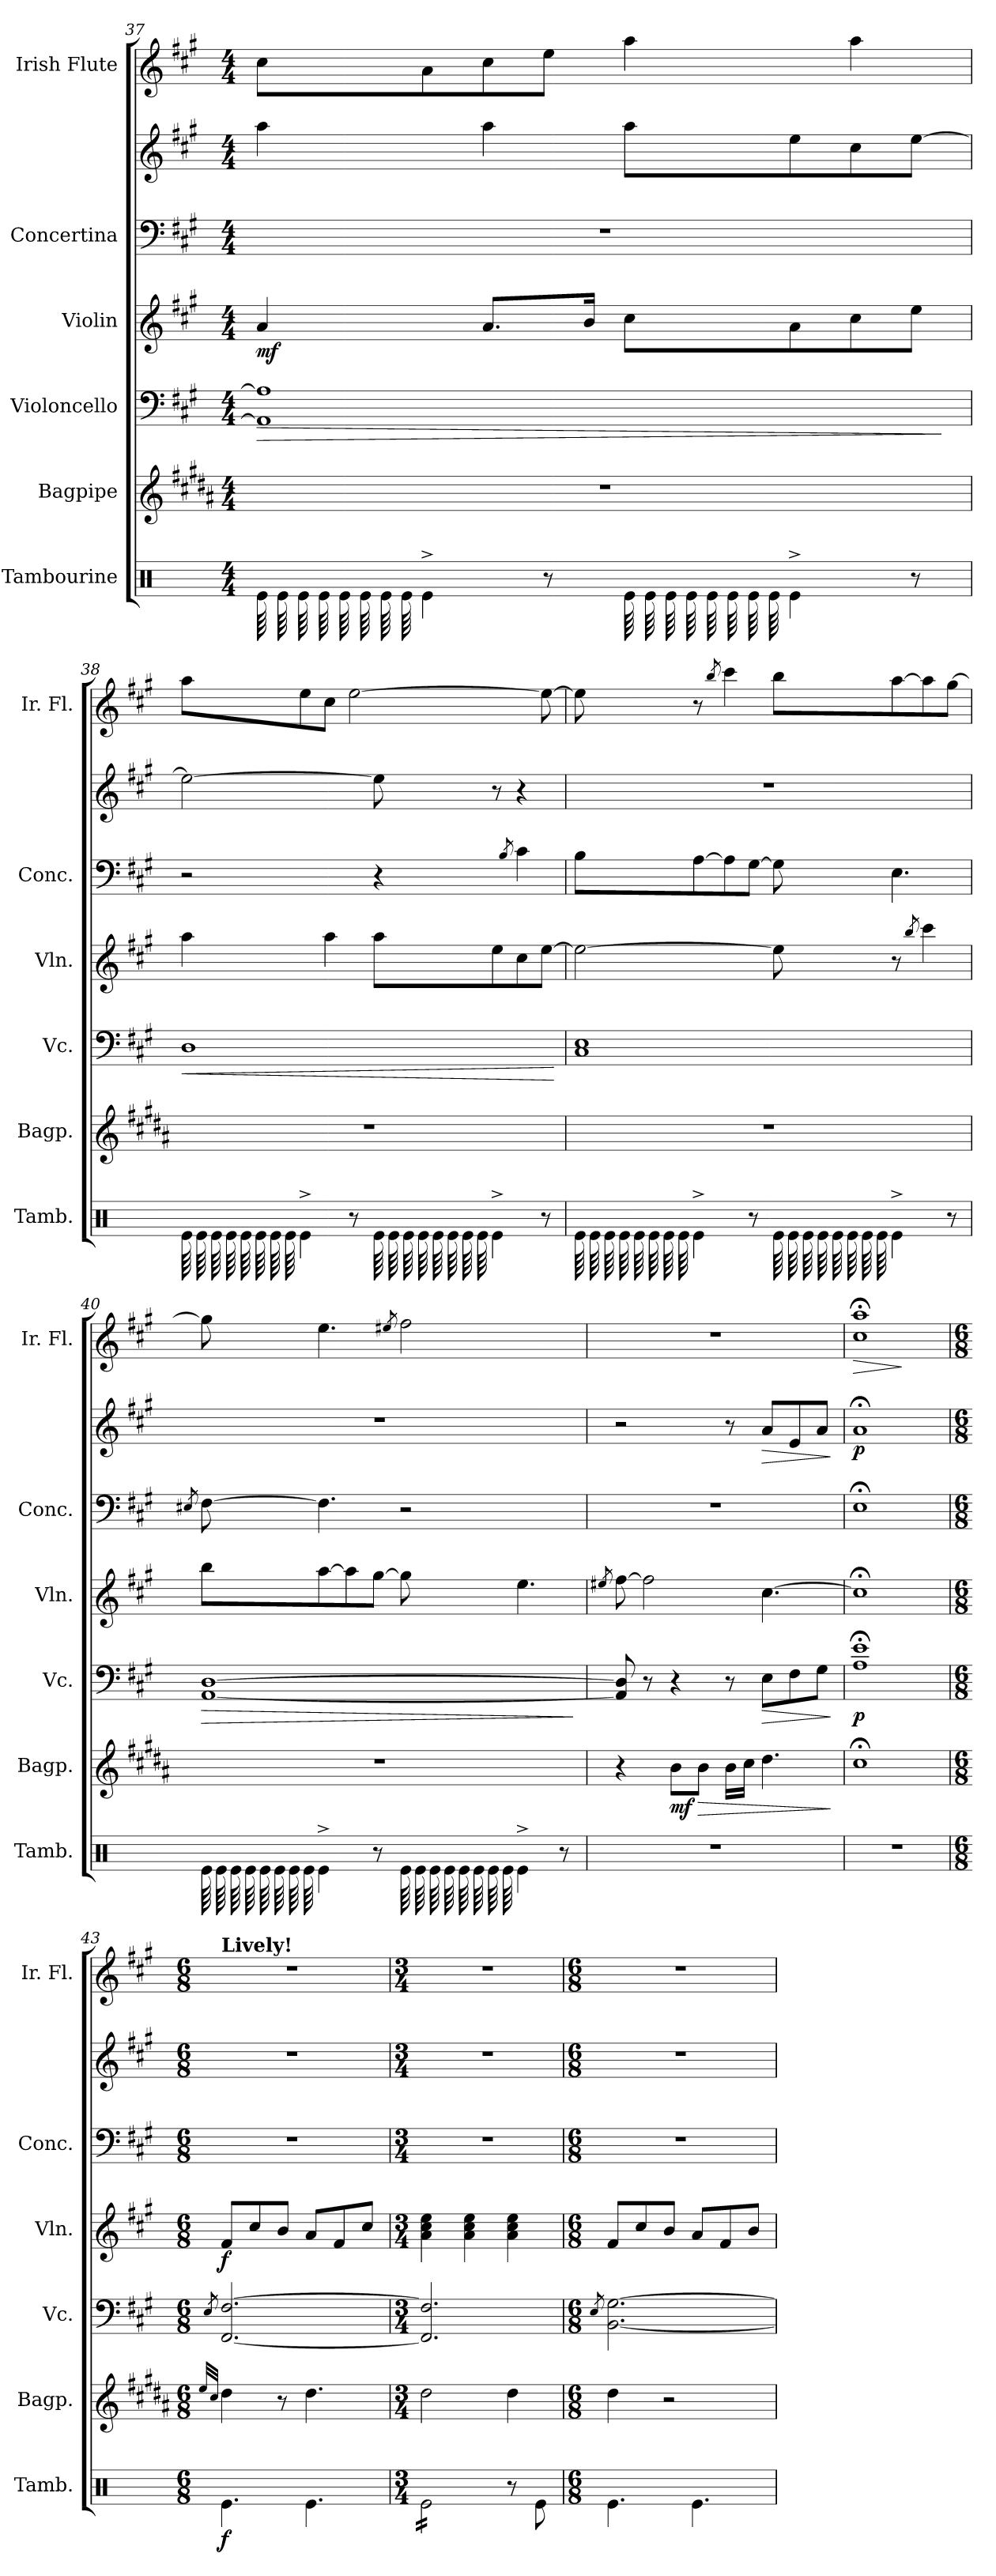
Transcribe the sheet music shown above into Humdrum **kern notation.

**kern	**dynam	**kern	**dynam	**kern	**dynam	**kern	**dynam	**kern	**kern	**dynam	**kern	**dynam
*part6	*part6	*part5	*part5	*part4	*part4	*part3	*part3	*part2	*part2	*part2	*part1	*part1
*staff7	*staff7	*staff6	*staff6	*staff5	*staff5	*staff4	*staff4	*staff3	*staff2	*staff2/3	*staff1	*staff1
*I"Tambourine	*	*I"Bagpipe	*	*I"Violoncello	*	*I"Violin	*	*I"Concertina	*	*	*I"Irish Flute	*
*I'Tamb.	*	*I'Bagp.	*	*I'Vc.	*	*I'Vln.	*	*I'Conc.	*	*	*I'Ir. Fl.	*
*clefX	*	*clefG2	*	*clefF4	*	*clefG2	*	*clefF4	*clefG2	*	*clefG2	*
*	*	*ITrd1c2	*	*	*	*	*	*	*	*	*	*
*k[]	*	*k[f#c#g#]	*	*k[f#c#g#]	*	*k[f#c#g#]	*	*k[f#c#g#]	*k[f#c#g#]	*	*k[f#c#g#]	*
*M4/4	*	*M4/4	*	*M4/4	*	*M4/4	*	*M4/4	*M4/4	*	*M4/4	*
=37	=37	=37	=37	=37	=37	=37	=37	=37	=37	=37	=37	=37
!	!	!	!	!	!LO:HP:b	!	!LO:DY:b	!	!	!	!	!
*tremolo	*	*	*	*	*	*	*	*	*	*	*	*
64Re\	.	1r	.	1AA] 1A]	>	4a/	mf	1r	4aa\	.	8cc#\L	.
64Re\	.	.	.	.	.	.	.	.	.	.	.	.
64Re\	.	.	.	.	.	.	.	.	.	.	.	.
64Re\	.	.	.	.	.	.	.	.	.	.	.	.
64Re\	.	.	.	.	.	.	.	.	.	.	.	.
64Re\	.	.	.	.	.	.	.	.	.	.	.	.
64Re\	.	.	.	.	.	.	.	.	.	.	.	.
64Re\	.	.	.	.	.	.	.	.	.	.	.	.
*Xtremolo	*	*	*	*	*	*	*	*	*	*	*	*
4Re^\	.	.	.	.	.	.	.	.	.	.	8a\	.
.	.	.	.	.	.	8.a/L	.	.	4aa\	.	8cc#\	.
8r	.	.	.	.	.	.	.	.	.	.	8ee\J	.
.	.	.	.	.	.	16b/Jk	.	.	.	.	.	.
*tremolo	*	*	*	*	*	*	*	*	*	*	*	*
64Re\	.	.	.	.	.	8cc#\L	.	.	8aa\L	.	4aa\	.
64Re\	.	.	.	.	.	.	.	.	.	.	.	.
64Re\	.	.	.	.	.	.	.	.	.	.	.	.
64Re\	.	.	.	.	.	.	.	.	.	.	.	.
64Re\	.	.	.	.	.	.	.	.	.	.	.	.
64Re\	.	.	.	.	.	.	.	.	.	.	.	.
64Re\	.	.	.	.	.	.	.	.	.	.	.	.
64Re\	.	.	.	.	.	.	.	.	.	.	.	.
*Xtremolo	*	*	*	*	*	*	*	*	*	*	*	*
4Re^\	.	.	.	.	.	8a\	.	.	8ee\	.	.	.
.	.	.	.	.	.	8cc#\	.	.	8cc#\	.	4aa\	.
8r	.	.	.	.	.	8ee\J	.	.	[8ee\J	.	.	.
.	.	.	.	.	]	.	.	.	.	.	.	.
=38	=38	=38	=38	=38	=38	=38	=38	=38	=38	=38	=38	=38
!	!	!	!	!	!LO:HP:b	!	!	!	!	!	!	!
*tremolo	*	*	*	*	*	*	*	*	*	*	*	*
64Re\	.	1r	.	1D	<	4aa\	.	2r	2ee\_	.	8aa\L	.
64Re\	.	.	.	.	.	.	.	.	.	.	.	.
64Re\	.	.	.	.	.	.	.	.	.	.	.	.
64Re\	.	.	.	.	.	.	.	.	.	.	.	.
64Re\	.	.	.	.	.	.	.	.	.	.	.	.
64Re\	.	.	.	.	.	.	.	.	.	.	.	.
64Re\	.	.	.	.	.	.	.	.	.	.	.	.
64Re\	.	.	.	.	.	.	.	.	.	.	.	.
*Xtremolo	*	*	*	*	*	*	*	*	*	*	*	*
4Re^\	.	.	.	.	.	.	.	.	.	.	8ee\	.
.	.	.	.	.	.	4aa\	.	.	.	.	8cc#\J	.
8r	.	.	.	.	.	.	.	.	.	.	[2ee\	.
*tremolo	*	*	*	*	*	*	*	*	*	*	*	*
64Re\	.	.	.	.	.	8aa\L	.	4r	8ee\]	.	.	.
64Re\	.	.	.	.	.	.	.	.	.	.	.	.
64Re\	.	.	.	.	.	.	.	.	.	.	.	.
64Re\	.	.	.	.	.	.	.	.	.	.	.	.
64Re\	.	.	.	.	.	.	.	.	.	.	.	.
64Re\	.	.	.	.	.	.	.	.	.	.	.	.
64Re\	.	.	.	.	.	.	.	.	.	.	.	.
64Re\	.	.	.	.	.	.	.	.	.	.	.	.
*Xtremolo	*	*	*	*	*	*	*	*	*	*	*	*
4Re^\	.	.	.	.	.	8ee\	.	.	8r	.	.	.
.	.	.	.	.	.	.	.	8qB/	.	.	.	.
.	.	.	.	.	.	8cc#\	.	4c#\	4r	.	.	.
8r	.	.	.	.	.	[8ee\J	.	.	.	.	8ee\_	.
.	.	.	.	.	[	.	.	.	.	.	.	.
=39	=39	=39	=39	=39	=39	=39	=39	=39	=39	=39	=39	=39
*tremolo	*	*	*	*	*	*	*	*	*	*	*	*
64Re\	.	1r	.	1C# 1E	.	2ee\_	.	8B\L	1r	.	8ee\]	.
64Re\	.	.	.	.	.	.	.	.	.	.	.	.
64Re\	.	.	.	.	.	.	.	.	.	.	.	.
64Re\	.	.	.	.	.	.	.	.	.	.	.	.
64Re\	.	.	.	.	.	.	.	.	.	.	.	.
64Re\	.	.	.	.	.	.	.	.	.	.	.	.
64Re\	.	.	.	.	.	.	.	.	.	.	.	.
64Re\	.	.	.	.	.	.	.	.	.	.	.	.
*Xtremolo	*	*	*	*	*	*	*	*	*	*	*	*
4Re^\	.	.	.	.	.	.	.	[8A\	.	.	8r	.
.	.	.	.	.	.	.	.	.	.	.	8qbb/	.
.	.	.	.	.	.	.	.	8A\]	.	.	4ccc#\	.
8r	.	.	.	.	.	.	.	[8G#\J	.	.	.	.
*tremolo	*	*	*	*	*	*	*	*	*	*	*	*
64Re\	.	.	.	.	.	8ee\]	.	8G#\]	.	.	8bb\L	.
64Re\	.	.	.	.	.	.	.	.	.	.	.	.
64Re\	.	.	.	.	.	.	.	.	.	.	.	.
64Re\	.	.	.	.	.	.	.	.	.	.	.	.
64Re\	.	.	.	.	.	.	.	.	.	.	.	.
64Re\	.	.	.	.	.	.	.	.	.	.	.	.
64Re\	.	.	.	.	.	.	.	.	.	.	.	.
64Re\	.	.	.	.	.	.	.	.	.	.	.	.
*Xtremolo	*	*	*	*	*	*	*	*	*	*	*	*
4Re^\	.	.	.	.	.	8r	.	4.E\	.	.	[8aa\	.
.	.	.	.	.	.	8qbb/	.	.	.	.	.	.
.	.	.	.	.	.	4ccc#\	.	.	.	.	8aa\]	.
8r	.	.	.	.	.	.	.	.	.	.	[8gg#\J	.
!!LO:PB:g=z
=40	=40	=40	=40	=40	=40	=40	=40	=40	=40	=40	=40	=40
.	.	.	.	.	.	.	.	8qE#X/	.	.	.	.
!	!	!	!	!	!LO:HP:b	!	!	!	!	!	!	!
*tremolo	*	*	*	*	*	*	*	*	*	*	*	*
64Re\	.	1r	.	[1AA [1D	>	8bb\L	.	[8F#\	1r	.	8gg#\]	.
64Re\	.	.	.	.	.	.	.	.	.	.	.	.
64Re\	.	.	.	.	.	.	.	.	.	.	.	.
64Re\	.	.	.	.	.	.	.	.	.	.	.	.
64Re\	.	.	.	.	.	.	.	.	.	.	.	.
64Re\	.	.	.	.	.	.	.	.	.	.	.	.
64Re\	.	.	.	.	.	.	.	.	.	.	.	.
64Re\	.	.	.	.	.	.	.	.	.	.	.	.
*Xtremolo	*	*	*	*	*	*	*	*	*	*	*	*
4Re^\	.	.	.	.	.	[8aa\	.	4.F#\]	.	.	4.ee\	.
.	.	.	.	.	.	8aa\]	.	.	.	.	.	.
8r	.	.	.	.	.	[8gg#\J	.	.	.	.	.	.
.	.	.	.	.	.	.	.	.	.	.	8qee#X/	.
*tremolo	*	*	*	*	*	*	*	*	*	*	*	*
64Re\	.	.	.	.	.	8gg#\]	.	2r	.	.	2ff#\	.
64Re\	.	.	.	.	.	.	.	.	.	.	.	.
64Re\	.	.	.	.	.	.	.	.	.	.	.	.
64Re\	.	.	.	.	.	.	.	.	.	.	.	.
64Re\	.	.	.	.	.	.	.	.	.	.	.	.
64Re\	.	.	.	.	.	.	.	.	.	.	.	.
64Re\	.	.	.	.	.	.	.	.	.	.	.	.
64Re\	.	.	.	.	.	.	.	.	.	.	.	.
*Xtremolo	*	*	*	*	*	*	*	*	*	*	*	*
4Re^\	.	.	.	.	.	4.ee\	.	.	.	.	.	.
8r	.	.	.	.	.	.	.	.	.	.	.	.
.	.	.	.	.	]	.	.	.	.	.	.	.
=41	=41	=41	=41	=41	=41	=41	=41	=41	=41	=41	=41	=41
.	.	.	.	.	.	8qee#X/	.	.	.	.	.	.
1r	.	4r	.	8AA/] 8D/]	.	[8ff#\	.	1r	2r	.	1r	.
.	.	.	.	8r	.	2ff#\]	.	.	.	.	.	.
!	!	!	!LO:DY:b	!	!	!	!	!	!	!	!	!
.	.	8a\L	mf	4r	.	.	.	.	.	.	.	.
!	!	!	!LO:HP:b	!	!	!	!	!	!	!	!	!
.	.	8a\J	>	.	.	.	.	.	.	.	.	.
.	.	16a\LL	.	8r	.	.	.	.	8r	.	.	.
.	.	16b\JJ	.	.	.	.	.	.	.	.	.	.
!	!	!	!	!	!LO:HP:b	!	!	!	!	!LO:HP:b	!	!
.	.	4.cc#\	.	8E\L	>	[4.cc#\	.	.	8a/L	>	.	.
.	.	.	.	8F#\	.	.	.	.	8e/	.	.	.
.	.	.	.	8G#\J	.	.	.	.	8a/J	.	.	.
.	.	.	]	.	]	.	.	.	.	]	.	.
=42	=42	=42	=42	=42	=42	=42	=42	=42	=42	=42	=42	=42
!	!	!	!LO:DY:b	!	!LO:DY:b	!	!	!	!	!LO:DY:b	!	!LO:HP:b
1r	.	1b;<	other-dynamics	1A;< 1e;<	p	1cc#;<]	.	1E;<	1a;<	p	1cc#;< 1aa;<	>
.	.	.	.	.	.	.	.	.	.	.	.	]
=43	=43	=43	=43	=43	=43	=43	=43	=43	=43	=43	=43	=43
*M6/8	*	*M6/8	*	*M6/8	*	*M6/8	*	*M6/8	*M6/8	*	*M6/8	*
*	*	*	*	*	*	*	*	*	*	*	*MM210	*
.	.	32qdd/LLL	.	.	.	.	.	.	.	.	.	.
.	.	32qb/JJJ	.	8qE/	.	.	.	.	.	.	.	.
!	!	!	!	!	!	!	!	!	!	!	!LO:TX:a:B:t=Lively!	!
!	!LO:DY:b	!	!	!	!	!	!LO:DY:b	!	!	!	!	!
4.Re\	f	4cc#\	.	[2.FF#/ [2.F#/	.	8f#/L	f	2.r	2.r	.	2.r	.
.	.	.	.	.	.	8cc#/	.	.	.	.	.	.
.	.	8r	.	.	.	8b/J	.	.	.	.	.	.
4.Re\	.	4.cc#\	.	.	.	8a/L	.	.	.	.	.	.
.	.	.	.	.	.	8f#/	.	.	.	.	.	.
.	.	.	.	.	.	8cc#/J	.	.	.	.	.	.
=44	=44	=44	=44	=44	=44	=44	=44	=44	=44	=44	=44	=44
*M3/4	*	*M3/4	*	*M3/4	*	*M3/4	*	*M3/4	*M3/4	*	*M3/4	*
*tremolo	*	*	*	*	*	*	*	*	*	*	*	*
16Re\LL	.	2cc#\	.	2.FF#/] 2.F#/]	.	4a\ 4cc#\ 4ee\	.	2.r	2.r	.	2.r	.
16Re\	.	.	.	.	.	.	.	.	.	.	.	.
16Re\	.	.	.	.	.	.	.	.	.	.	.	.
16Re\	.	.	.	.	.	.	.	.	.	.	.	.
16Re\	.	.	.	.	.	4a\ 4cc#\ 4ee\	.	.	.	.	.	.
16Re\	.	.	.	.	.	.	.	.	.	.	.	.
16Re\	.	.	.	.	.	.	.	.	.	.	.	.
16Re\JJ	.	.	.	.	.	.	.	.	.	.	.	.
*Xtremolo	*	*	*	*	*	*	*	*	*	*	*	*
8r	.	4cc#\	.	.	.	4a\ 4cc#\ 4ee\	.	.	.	.	.	.
8Re\	.	.	.	.	.	.	.	.	.	.	.	.
!!LO:PB:g=z
=45	=45	=45	=45	=45	=45	=45	=45	=45	=45	=45	=45	=45
*M6/8	*	*M6/8	*	*M6/8	*	*M6/8	*	*M6/8	*M6/8	*	*M6/8	*
.	.	.	.	8qE/	.	.	.	.	.	.	.	.
4.Re\	.	4cc#\	.	[2.BB\ [2.G#\	.	8f#/L	.	2.r	2.r	.	2.r	.
.	.	.	.	.	.	8cc#/	.	.	.	.	.	.
.	.	2r	.	.	.	8b/J	.	.	.	.	.	.
4.Re\	.	.	.	.	.	8a/L	.	.	.	.	.	.
.	.	.	.	.	.	8f#/	.	.	.	.	.	.
.	.	.	.	.	.	8b/J	.	.	.	.	.	.
=	=	=	=	=	=	=	=	=	=	=	=	=
*-	*-	*-	*-	*-	*-	*-	*-	*-	*-	*-	*-	*-
